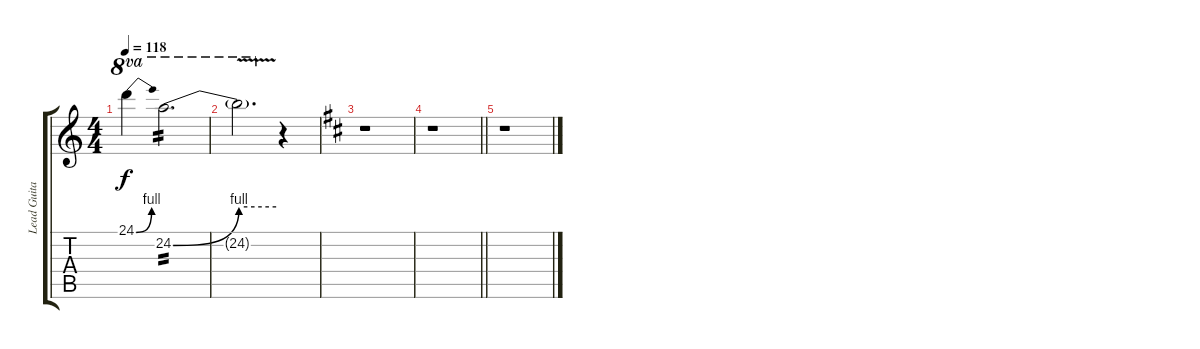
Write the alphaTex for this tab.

\track ("Lead Guitar 1" "Lead Guita") {instrument distortionguitar}
\staff {score tabs}
\tuning (D4 A3 F3 C3 G2 D2) {hide}
\ts (4 4)
\tempo 118
\clef g2
\ks aminor
24.1{be (bend 0 0 60 4)}.4{ot 8va dy f} 24.2{be (bend 0 0 60 4)}.2{d ot 8va tp 2} |
24.2{be (hold 0 4 60 4) v t}.2{d ot 8va} r.4 |
\ks bminor
r.1 |
\barLineRight lightlight
r.1 |
r.1
